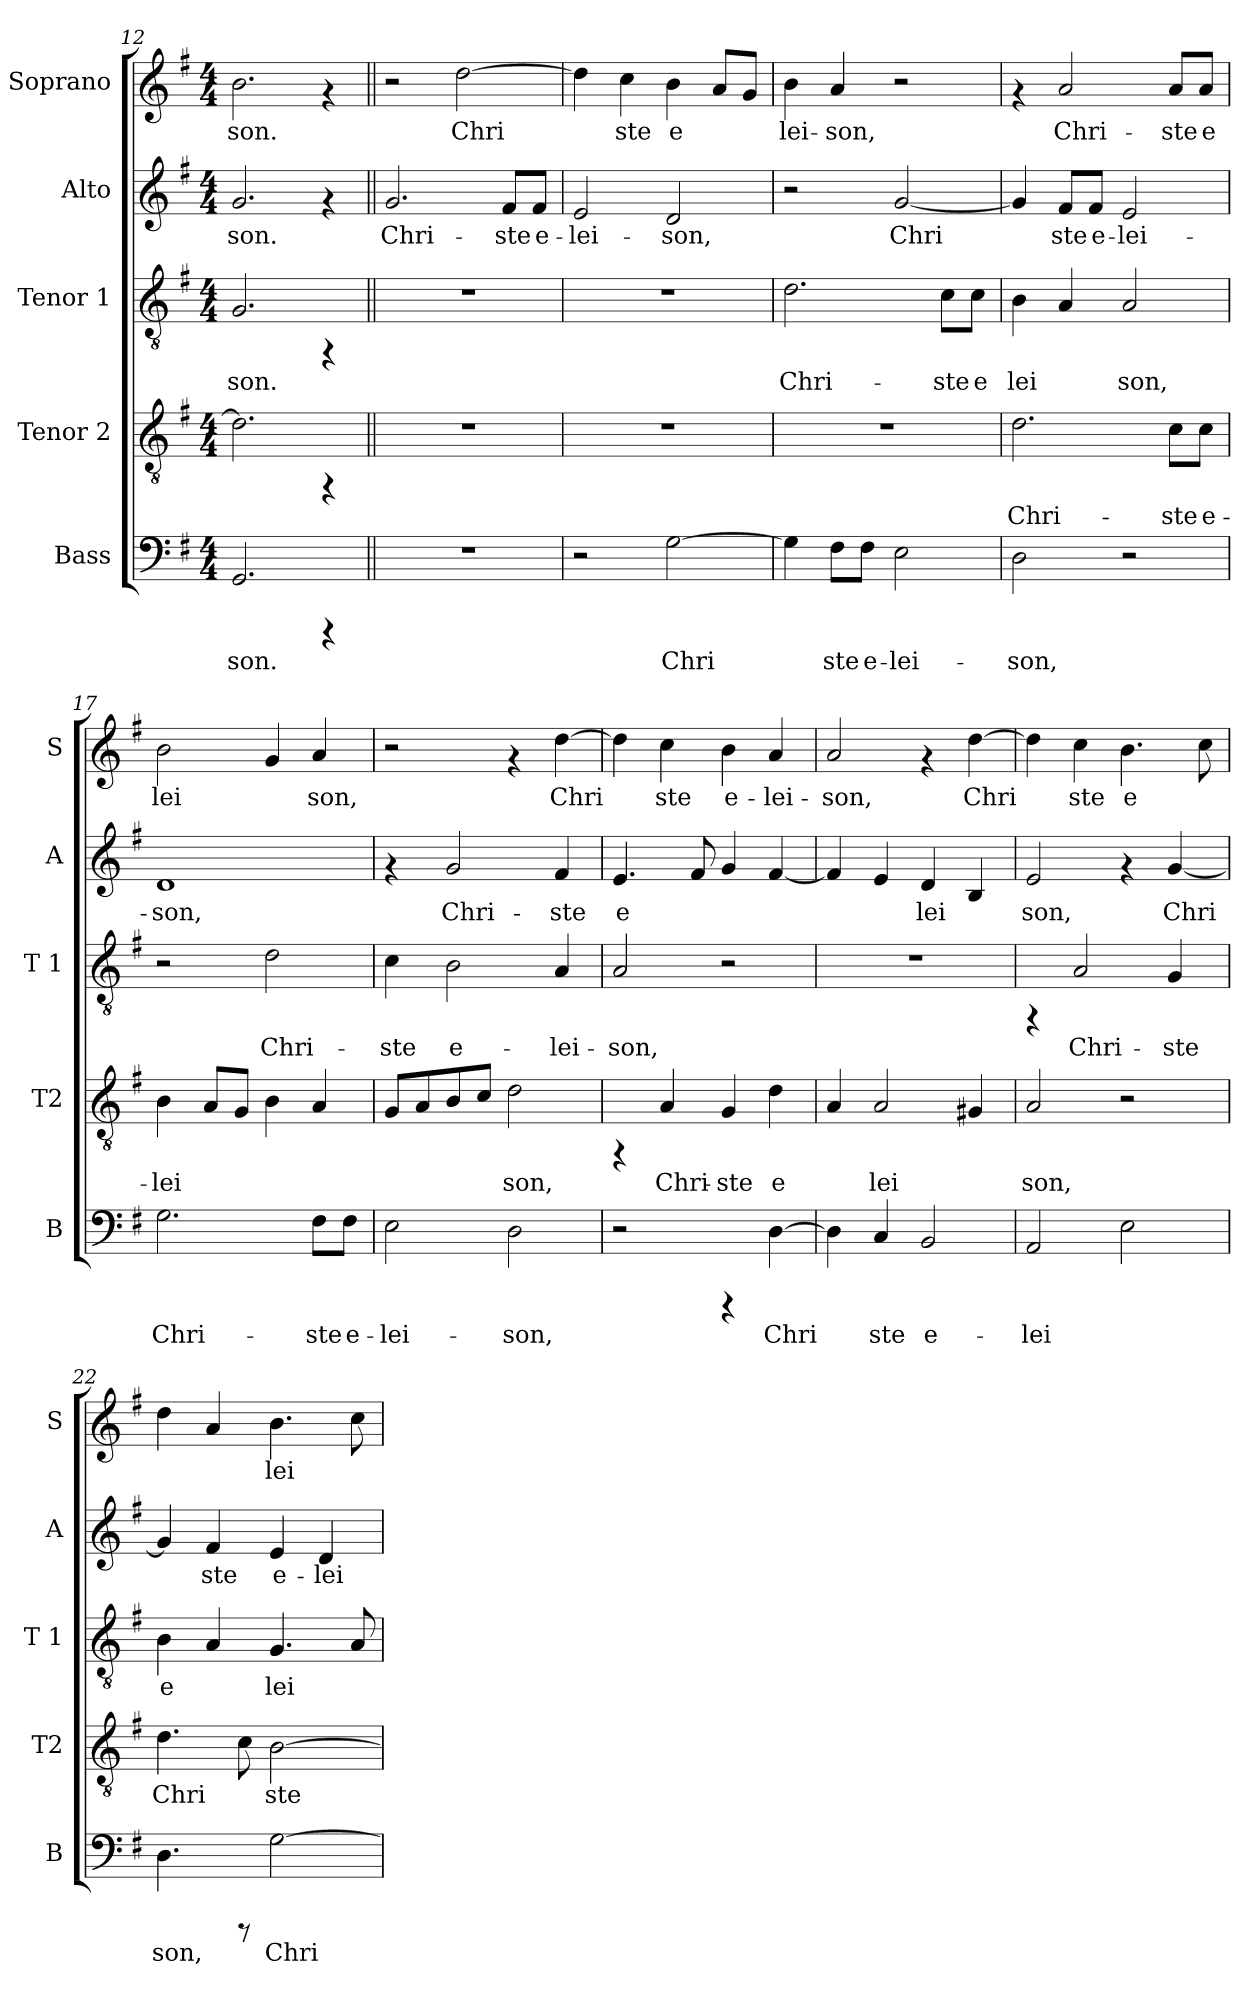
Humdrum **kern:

**kern	**text	**kern	**text	**kern	**text	**kern	**text	**kern	**text
*part5	*part5	*part4	*part4	*part3	*part3	*part2	*part2	*part1	*part1
*staff5	*staff5	*staff4	*staff4	*staff3	*staff3	*staff2	*staff2	*staff1	*staff1
*I"Bass	*	*I"Tenor 2	*	*I"Tenor 1	*	*I"Alto	*	*I"Soprano	*
*I'B	*	*I'T2	*	*I'T 1	*	*I'A	*	*I'S	*
*clefF4	*	*clefGv2	*	*clefGv2	*	*clefG2	*	*clefG2	*
*k[f#]	*	*k[f#]	*	*k[f#]	*	*k[f#]	*	*k[f#]	*
*G:	*	*G:	*	*G:	*	*G:	*	*G:	*
*M4/4	*	*M4/4	*	*M4/4	*	*M4/4	*	*M4/4	*
=12	=12	=12	=12	=12	=12	=12	=12	=12	=12
!	!LO:LY:b:cj	!	!LO:LY:b:cj	!	!LO:LY:b:cj	!	!LO:LY:b:cj	!	!LO:LY:b:cj
2.GG/	-son.	2.d\]	.	2.G/	-son.	2.g/	-son.	2.b\	-son.
4rCCC	.	4rFF	.	4rFF	.	4rf	.	4rf	.
=13||	=13||	=13||	=13||	=13||	=13||	=13||	=13||	=13||	=13||
!	!	!	!	!	!	!	!LO:LY:b:cj	!	!
1r	.	1r	.	1r	.	2.g/	Chri-	2r	.
!	!	!	!	!	!	!	!	!	!LO:LY:b:cj
.	.	.	.	.	.	.	.	[>2dd\	Chri-
!	!	!	!	!	!	!	!LO:LY:b:cj	!	!
.	.	.	.	.	.	8f#/L	-ste	.	.
!	!	!	!	!	!	!	!LO:LY:b:cj	!	!
.	.	.	.	.	.	8f#/J	e-	.	.
=14	=14	=14	=14	=14	=14	=14	=14	=14	=14
!	!	!	!	!	!	!	!LO:LY:b:cj	!	!LO:LY:b:cj
2r	.	1r	.	1r	.	2e/	-lei-	4dd\]	--
!	!	!	!	!	!	!	!	!	!LO:LY:b:cj
.	.	.	.	.	.	.	.	4cc\	-ste
!	!LO:LY:b:cj	!	!	!	!	!	!LO:LY:b:cj	!	!LO:LY:b:cj
[>2G\	Chri-	.	.	.	.	2d/	-son,	4b\	e-
!	!	!	!	!	!	!	!	!	!LO:LY:b:cj
.	.	.	.	.	.	.	.	8a/L	--
!	!	!	!	!	!	!	!	!	!LO:LY:b:cj
.	.	.	.	.	.	.	.	8g/J	--
=15	=15	=15	=15	=15	=15	=15	=15	=15	=15
!	!LO:LY:b:cj	!	!	!	!LO:LY:b:cj	!	!	!	!LO:LY:b:cj
4G\]	--	1r	.	2.d\	Chri-	2r	.	4b\	-lei-
!	!LO:LY:b:cj	!	!	!	!	!	!	!	!LO:LY:b:cj
8F#\L	-ste	.	.	.	.	.	.	4a/	-son,
!	!LO:LY:b:cj	!	!	!	!	!	!	!	!
8F#\J	e-	.	.	.	.	.	.	.	.
!	!LO:LY:b:cj	!	!	!	!	!	!LO:LY:b:cj	!	!
2E\	-lei-	.	.	.	.	[<2g/	Chri-	2r	.
!	!	!	!	!	!LO:LY:b:cj	!	!	!	!
.	.	.	.	8c\L	-ste	.	.	.	.
!	!	!	!	!	!LO:LY:b:cj	!	!	!	!
.	.	.	.	8c\J	e	.	.	.	.
=16	=16	=16	=16	=16	=16	=16	=16	=16	=16
!	!LO:LY:b:cj	!	!LO:LY:b:cj	!	!LO:LY:b:cj	!	!LO:LY:b:cj	!	!
2D\	-son,	2.d\	Chri-	4B\	lei-	4g/]	--	4rf	.
!	!	!	!	!	!LO:LY:b:cj	!	!LO:LY:b:cj	!	!LO:LY:b:cj
.	.	.	.	4A/	--	8f#/L	-ste	2a/	Chri-
!	!	!	!	!	!	!	!LO:LY:b:cj	!	!
.	.	.	.	.	.	8f#/J	e-	.	.
!	!	!	!	!	!LO:LY:b:cj	!	!LO:LY:b:cj	!	!
2r	.	.	.	2A/	-son,	2e/	-lei-	.	.
!	!	!	!LO:LY:b:cj	!	!	!	!	!	!LO:LY:b:cj
.	.	8c\L	-ste	.	.	.	.	8a/L	-ste
!	!	!	!LO:LY:b:cj	!	!	!	!	!	!LO:LY:b:cj
.	.	8c\J	e-	.	.	.	.	8a/J	e
!!LO:LB:g=z
=17	=17	=17	=17	=17	=17	=17	=17	=17	=17
!	!LO:LY:b:cj	!	!LO:LY:b:cj	!	!	!	!LO:LY:b:cj	!	!LO:LY:b:cj
2.G\	Chri-	4B\	-lei-	2r	.	1d	-son,	2b\	lei-
!	!	!	!LO:LY:b:cj	!	!	!	!	!	!
.	.	8A/L	--	.	.	.	.	.	.
!	!	!	!LO:LY:b:cj	!	!	!	!	!	!
.	.	8G/J	--	.	.	.	.	.	.
!	!	!	!LO:LY:b:cj	!	!LO:LY:b:cj	!	!	!	!LO:LY:b:cj
.	.	4B\	--	2d\	Chri-	.	.	4g/	--
!	!LO:LY:b:cj	!	!LO:LY:b:cj	!	!	!	!	!	!LO:LY:b:cj
8F#\L	-ste	4A/	--	.	.	.	.	4a/	-son,
!	!LO:LY:b:cj	!	!	!	!	!	!	!	!
8F#\J	e-	.	.	.	.	.	.	.	.
=18	=18	=18	=18	=18	=18	=18	=18	=18	=18
!	!LO:LY:b:cj	!	!LO:LY:b:cj	!	!LO:LY:b:cj	!	!	!	!
2E\	-lei-	8G/L	--	4c\	-ste	4rf	.	2r	.
!	!	!	!LO:LY:b:cj	!	!	!	!	!	!
.	.	8A/	--	.	.	.	.	.	.
!	!	!	!LO:LY:b:cj	!	!LO:LY:b:cj	!	!LO:LY:b:cj	!	!
.	.	8B/	--	2B\	e-	2g/	Chri-	.	.
!	!	!	!LO:LY:b:cj	!	!	!	!	!	!
.	.	8c/J	--	.	.	.	.	.	.
!	!LO:LY:b:cj	!	!LO:LY:b:cj	!	!	!	!	!	!
2D\	-son,	2d\	-son,	.	.	.	.	4rf	.
!	!	!	!	!	!LO:LY:b:cj	!	!LO:LY:b:cj	!	!LO:LY:b:cj
.	.	.	.	4A/	-lei-	4f#/	-ste	[>4dd\	Chri-
=19	=19	=19	=19	=19	=19	=19	=19	=19	=19
!	!	!	!	!	!LO:LY:b:cj	!	!LO:LY:b:cj	!	!LO:LY:b:cj
2r	.	4rFF	.	2A/	-son,	4.e/	e-	4dd\]	--
!	!	!	!LO:LY:b:cj	!	!	!	!	!	!LO:LY:b:cj
.	.	4A/	Chri-	.	.	.	.	4cc\	-ste
!	!	!	!	!	!	!	!LO:LY:b:cj	!	!
.	.	.	.	.	.	8f#/	--	.	.
!	!	!	!LO:LY:b:cj	!	!	!	!LO:LY:b:cj	!	!LO:LY:b:cj
4rCCC	.	4G/	-ste	2r	.	4g/	--	4b\	e-
!	!LO:LY:b:cj	!	!LO:LY:b:cj	!	!	!	!LO:LY:b:cj	!	!LO:LY:b:cj
[>4D\	Chri-	4d\	e-	.	.	[<4f#/	--	4a/	-lei-
=20	=20	=20	=20	=20	=20	=20	=20	=20	=20
!	!LO:LY:b:cj	!	!LO:LY:b:cj	!	!	!	!LO:LY:b:cj	!	!LO:LY:b:cj
4D\]	--	4A/	--	1r	.	4f#/]	--	2a/	-son,
!	!LO:LY:b:cj	!	!LO:LY:b:cj	!	!	!	!LO:LY:b:cj	!	!
4C/	-ste	2A/	-lei-	.	.	4e/	--	.	.
!	!LO:LY:b:cj	!	!	!	!	!	!LO:LY:b:cj	!	!
2BB/	e-	.	.	.	.	4d/	-lei-	4rf	.
!	!	!	!LO:LY:b:cj	!	!	!	!LO:LY:b:cj	!	!LO:LY:b:cj
.	.	4G#X/	--	.	.	4B/	--	[>4dd\	Chri-
=21	=21	=21	=21	=21	=21	=21	=21	=21	=21
!	!LO:LY:b:cj	!	!LO:LY:b:cj	!	!	!	!LO:LY:b:cj	!	!LO:LY:b:cj
2AA/	-lei-	2A/	-son,	4rFF	.	2e/	-son,	4dd\]	--
!	!	!	!	!	!LO:LY:b:cj	!	!	!	!LO:LY:b:cj
.	.	.	.	2A/	Chri-	.	.	4cc\	-ste
!	!LO:LY:b:cj	!	!	!	!	!	!	!	!LO:LY:b:cj
2E\	--	2r	.	.	.	4rf	.	4.b\	e-
!	!	!	!	!	!LO:LY:b:cj	!	!LO:LY:b:cj	!	!
.	.	.	.	4G/	-ste	[<4g/	Chri-	.	.
!	!	!	!	!	!	!	!	!	!LO:LY:b:cj
.	.	.	.	.	.	.	.	8cc\	--
=22	=22	=22	=22	=22	=22	=22	=22	=22	=22
!	!LO:LY:b:cj	!	!LO:LY:b:cj	!	!LO:LY:b:cj	!	!LO:LY:b:cj	!	!LO:LY:b:cj
4.D\	-son,	4.d\	Chri-	4B\	e-	4g/]	--	4dd\	--
!	!	!	!	!	!LO:LY:b:cj	!	!LO:LY:b:cj	!	!LO:LY:b:cj
.	.	.	.	4A/	--	4f#/	-ste	4a/	--
!	!	!	!LO:LY:b:cj	!	!	!	!	!	!
8rCCC	.	8c\	--	.	.	.	.	.	.
!	!LO:LY:b:cj	!	!LO:LY:b:cj	!	!LO:LY:b:cj	!	!LO:LY:b:cj	!	!LO:LY:b:cj
[>2G\	Chri-	[>2B\	-ste	4.G/	-lei-	4e/	e-	4.b\	-lei-
!	!	!	!	!	!	!	!LO:LY:b:cj	!	!
.	.	.	.	.	.	4d/	-lei-	.	.
!	!	!	!	!	!LO:LY:b:cj	!	!	!	!LO:LY:b:cj
.	.	.	.	8A/	--	.	.	8cc\	--
=	=	=	=	=	=	=	=	=	=
*-	*-	*-	*-	*-	*-	*-	*-	*-	*-
